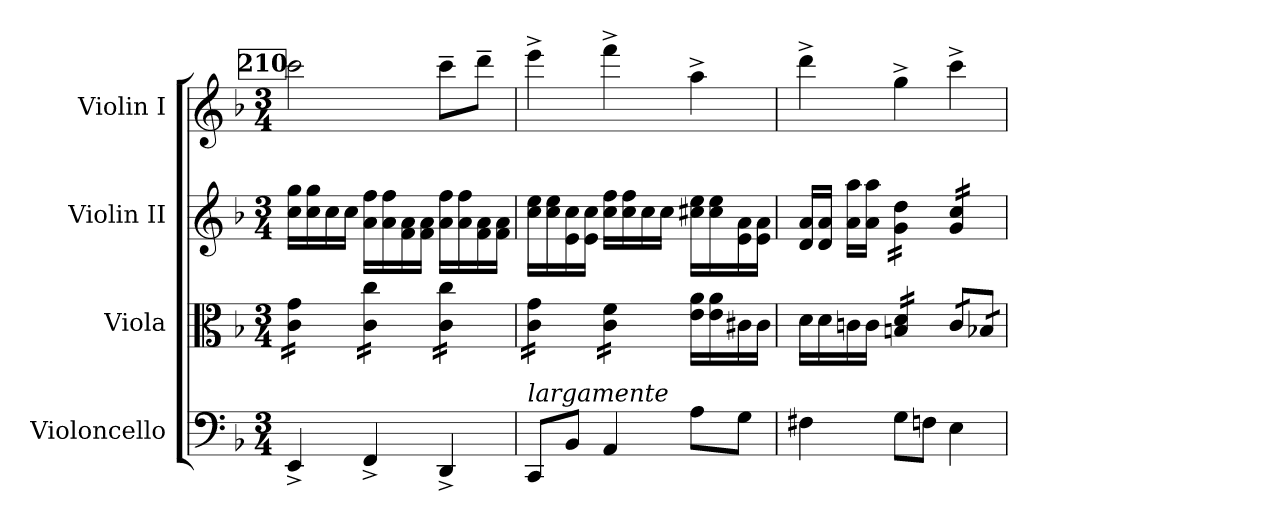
**kern	**kern	**kern	**kern
*part4	*part3	*part2	*part1
*staff4	*staff3	*staff2	*staff1
*I"Violoncello	*I"Viola	*I"Violin II	*I"Violin I
*I'Vc	*I'Vla	*I'Vln	*I'Vln
*clefF4	*clefC3	*clefG2	*clefG2
*k[b-]	*k[b-]	*k[b-]	*k[b-]
*M3/4	*M3/4	*M3/4	*M3/4
!!LO:REH:place=s1:a:B:fs=14:t=210
=421	=421	=421	=421
*	*tremolo	*	*
4EE^/	16c\ 16g\LL	16cc\ 16gg\LL	2ccc\
.	16c\ 16g\	16cc\ 16gg\	.
.	16c\ 16g\	16cc\	.
.	16c\ 16g\JJ	16cc\JJ	.
4FF^/	16c\ 16cc\LL	16a\ 16ff\LL	.
.	16c\ 16cc\	16a\ 16ff\	.
.	16c\ 16cc\	16f\ 16a\	.
.	16c\ 16cc\JJ	16f\ 16a\JJ	.
4DD^/	16c\ 16cc\LL	16a\ 16ff\LL	8ccc~\L
.	16c\ 16cc\	16a\ 16ff\	.
.	16c\ 16cc\	16f\ 16a\	8ddd~\J
.	16c\ 16cc\JJ	16f\ 16a\JJ	.
=422	=422	=422	=422
!LO:TX:a:i:t=largamente	!	!	!
8CC/L	16c\ 16g\LL	16cc\ 16ee\LL	4eee^\
.	16c\ 16g\	16cc\ 16ee\	.
8BB-/J	16c\ 16g\	16e\ 16cc\	.
.	16c\ 16g\JJ	16e\ 16cc\JJ	.
4AA/	16c\ 16f\LL	16cc\ 16ff\LL	4fff^\
.	16c\ 16f\	16cc\ 16ff\	.
.	16c\ 16f\	16cc\	.
.	16c\ 16f\JJ	16cc\JJ	.
*	*Xtremolo	*	*
8A\L	16e\ 16a\LL	16cc#X\ 16ee\LL	4aa^\
.	16e\ 16a\	16cc#\ 16ee\	.
8G\J	16c#X\	16e\ 16a\	.
.	16c#\JJ	16e\ 16a\JJ	.
=423	=423	=423	=423
4F#X\	16d\LL	16d/ 16a/LL	4ddd^\
.	16d\	16d/ 16a/JJ	.
.	16cn\	16a\ 16aa\LL	.
.	16c\JJ	16a\ 16aa\JJ	.
*	*tremolo	*	*
*	*	*tremolo	*
8G\L	16Bn/ 16d/LL	16g\ 16dd\LL	4gg^\
.	16Bn/ 16d/	16g\ 16dd\	.
8Fn\J	16Bn/ 16d/	16g\ 16dd\	.
.	16Bn/ 16d/JJ	16g\ 16dd\JJ	.
4E\	16c/LL	16g/ 16cc/LL	4ccc^\
.	16c/	16g/ 16cc/	.
.	16B-X/	16g/ 16cc/	.
.	16B-X/JJ	16g/ 16cc/JJ	.
*	*	*Xtremolo	*
*	*Xtremolo	*	*
=	=	=	=
*-	*-	*-	*-
